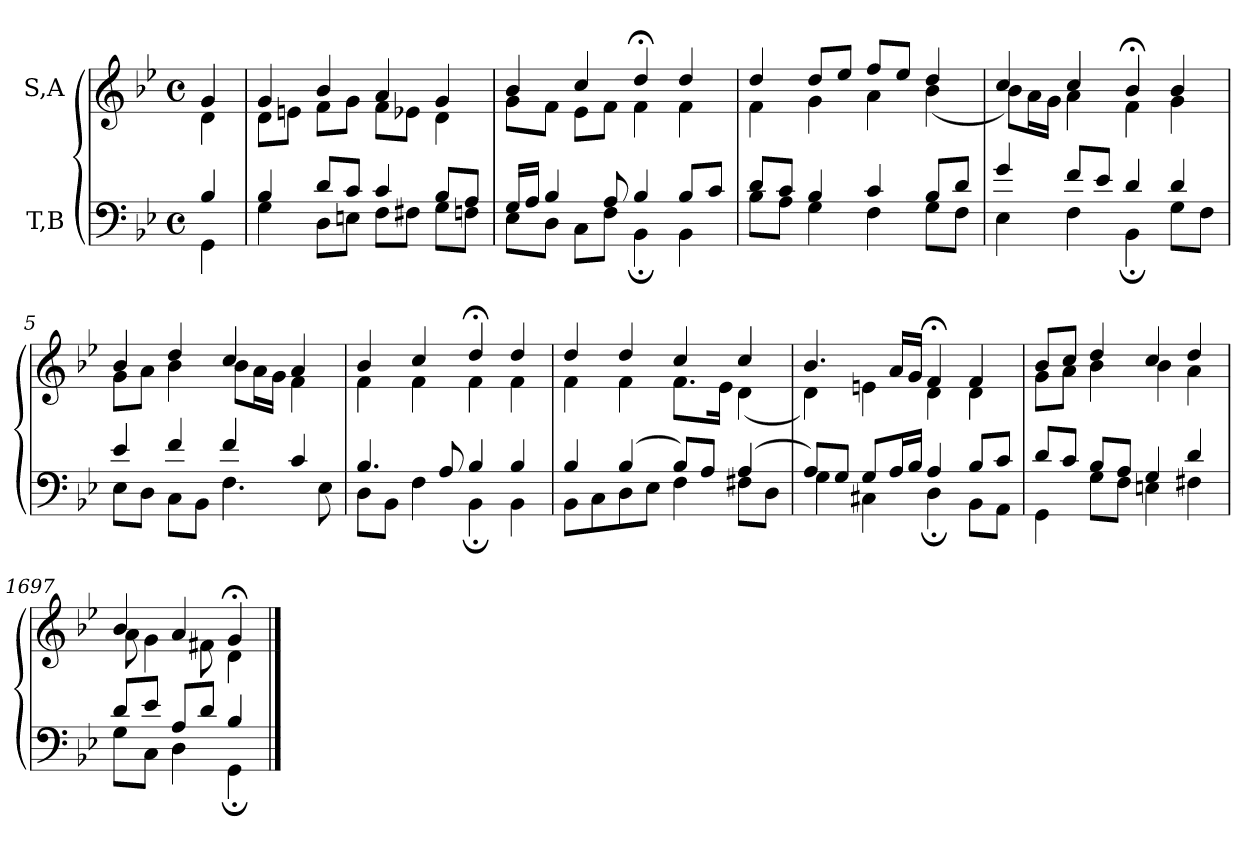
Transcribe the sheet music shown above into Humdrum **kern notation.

**kern	**kern
*part2	*part1
*staff2	*staff1
*I"T,B	*I"S,A
*clefF4	*clefG2
*k[b-e-]	*k[b-e-]
*M4/4	*M4/4
*met(c)	*met(c)
=	=
*^	*^
4B-	4GG	4g	4d
=1	=1	=1	=1
4B-	4G	4g	8dL
.	.	.	8enJ
8dL	8DL	4b-	8fL
8cJ	8EnJ	.	8gJ
4c	8FL	4a	8fL
.	8F#XJ	.	8e-XJ
8B-L	8GL	4g	4d
8AJ	8FnJ	.	.
=2	=2	=2	=2
16GLL	8E-L	4b-	8gL
16AJJ	.	.	.
4B-	8DJ	.	8fJ
.	8CL	4cc	8e-L
8A	8FJ	.	8fJ
4B-	4BB-;	4dd;<	4f
8B-L	4BB-	4dd	4f
8cJ	.	.	.
=3	=3	=3	=3
8dL	8B-L	4dd	4f
8cJ	8AJ	.	.
4B-	4G	8ddL	4g
.	.	8ee-J	.
4c	4F	8ffL	4a
.	.	8ee-J	.
8B-L	8GL	4dd	(<4b-
8dJ	8FJ	.	.
=4	=4	=4	=4
4g	4E-	4cc	8b-L)
.	.	.	16aL
.	.	.	16gJJ
8fL	4F	4cc	4a
8e-J	.	.	.
4d	4BB-;	4b-;<	4f
4d	8GL	4b-	4g
.	8FJ	.	.
=5	=5	=5	=5
4e-	8E-L	4b-	8gL
.	8DJ	.	8aJ
4f	8CL	4dd	4b-
.	8BB-J	.	.
4f	4.F	4cc	8b-L
.	.	.	16aL
.	.	.	16gJJ
4c	.	4a	4f
.	8E-	.	.
=6	=6	=6	=6
4.B-	8DL	4b-	4f
.	8BB-J	.	.
.	4F	4cc	4f
8A	.	.	.
4B-	4BB-;	4dd;<	4f
4B-	4BB-	4dd	4f
=7	=7	=7	=7
4B-	8BB-L	4dd	4f
.	8C	.	.
(>4B-	8D	4dd	4f
.	8E-J	.	.
8B-L)	4F	4cc	8.fL
8AJ	.	.	.
.	.	.	16e-Jk
(>4A	8F#XL	4cc	(<4d
.	8DJ	.	.
=8	=8	=8	=8
8AL)	4G	4.b-	4d)
8GJ	.	.	.
8GL	4C#X	.	4en
16AL	.	16aLL	.
16B-JJ	.	16gJJ	.
4A	4D;	4f;<	4d
8B-L	8BB-L	4f	4d
8cJ	8AAJ	.	.
=9	=9	=9	=9
8dL	4GG	8b-L	8gL
8cJ	.	8ccJ	8aJ
8B-L	8GL	4dd	4b-
8AJ	8FJ	.	.
4G	4En	4cc	4b-
4d	4F#X	4dd	4a
=1697	=1697	=1697	=1697
8dL	8GL	4b-	8a
8e-J	8CJ	.	4g
8AL	4D	4a	.
8dJ	.	.	8f#X
4B-	4GG;	4g;<	4d
*v	*v	*	*
*	*v	*v
==	==
*-	*-
